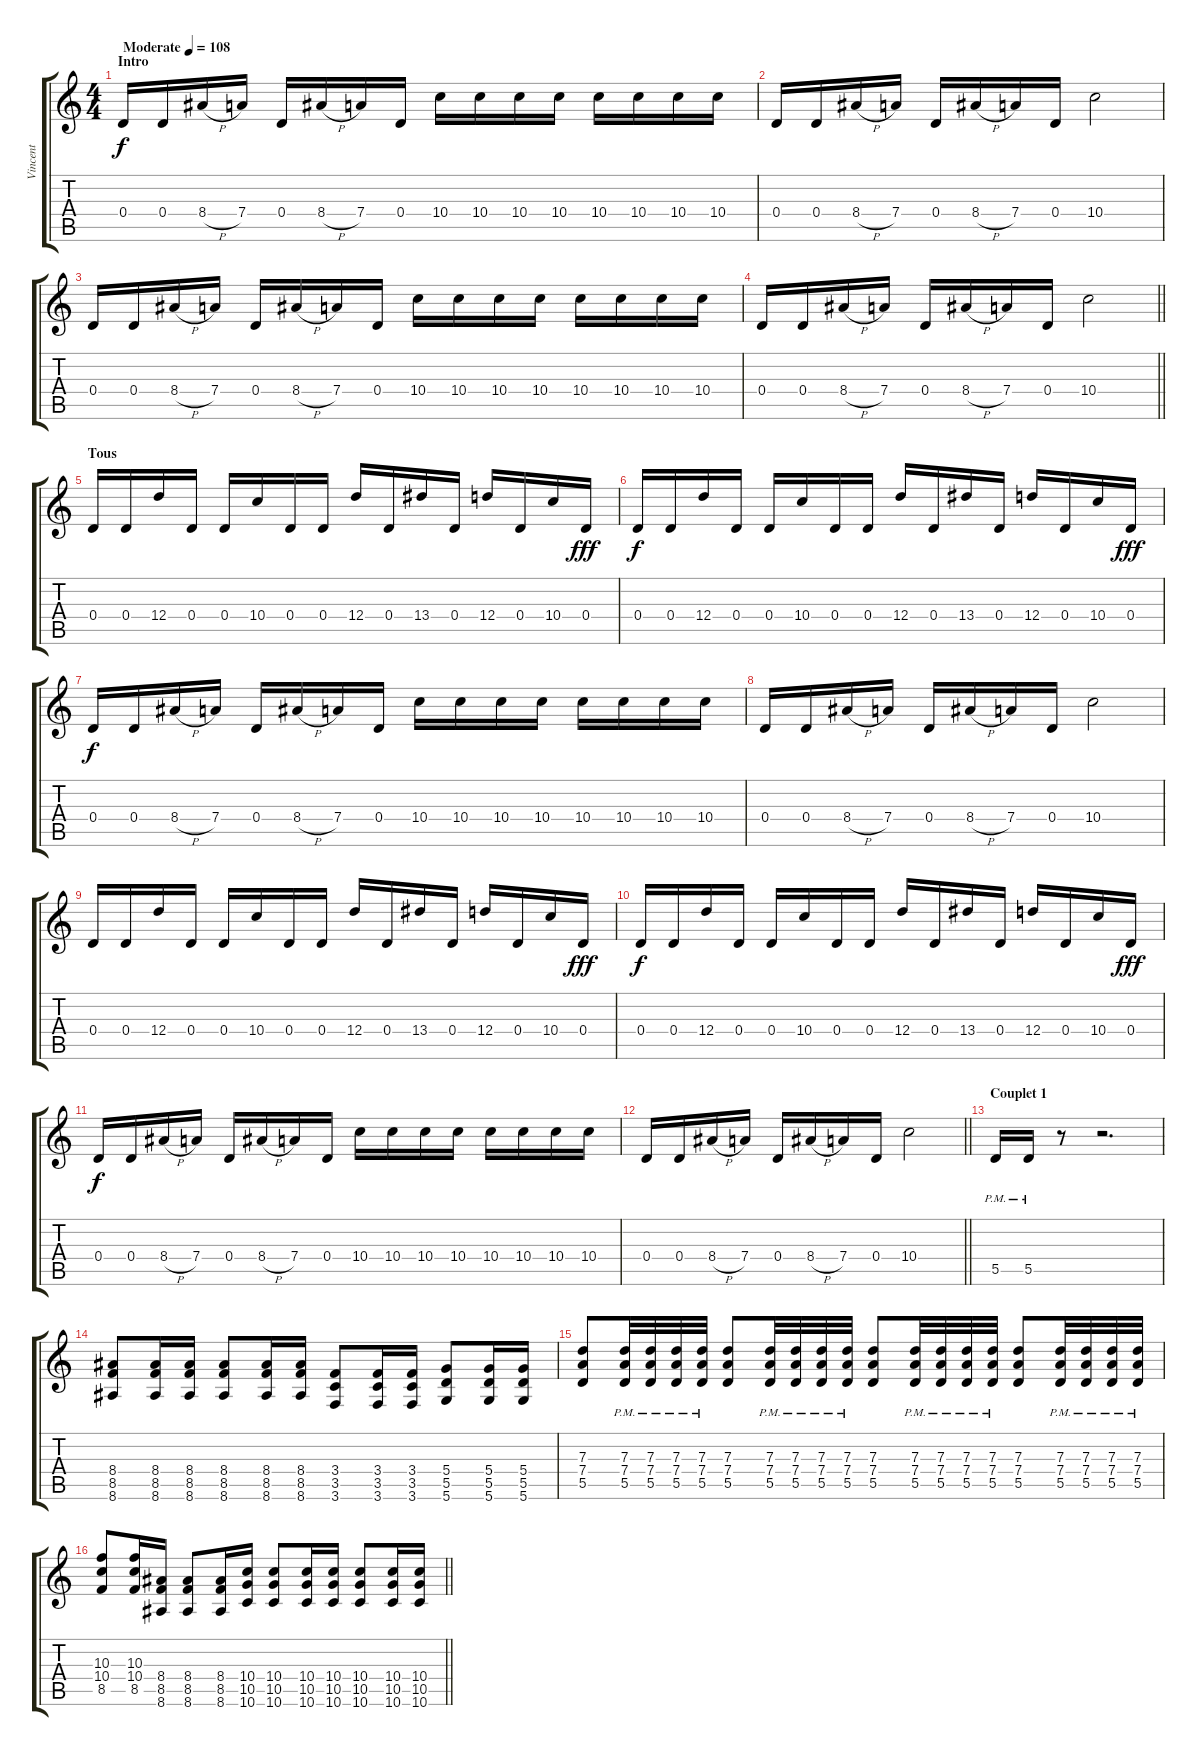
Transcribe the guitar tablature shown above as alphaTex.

\track ("Vincent" "Vincent") {instrument overdrivenguitar}
\staff {score tabs}
\tuning (E4 B3 G3 D3 A2 D2) {hide}
\ts (4 4)
\section ("" "Intro")
\tempo (108 "Moderate")
\clef g2
\ks c
0.4.16{dy f instrument overdrivenguitar} 0.4.16 8.4{h}.16 7.4.16 0.4.16 8.4{h}.16 7.4.16 0.4.16 10.4.16 10.4.16 10.4.16 10.4.16 10.4.16 10.4.16 10.4.16 10.4.16 |
0.4.16 0.4.16 8.4{h}.16 7.4.16 0.4.16 8.4{h}.16 7.4.16 0.4.16 10.4.2 |
0.4.16 0.4.16 8.4{h}.16 7.4.16 0.4.16 8.4{h}.16 7.4.16 0.4.16 10.4.16 10.4.16 10.4.16 10.4.16 10.4.16 10.4.16 10.4.16 10.4.16 |
\barLineRight lightlight
0.4.16 0.4.16 8.4{h}.16 7.4.16 0.4.16 8.4{h}.16 7.4.16 0.4.16 10.4.2 |
\section ("" "Tous")
0.4.16 0.4.16 12.4.16 0.4.16 0.4.16 10.4.16 0.4.16 0.4.16 12.4.16 0.4.16 13.4.16 0.4.16 12.4.16 0.4.16 10.4.16 0.4.16{dy fff} |
0.4.16{dy f} 0.4.16 12.4.16 0.4.16 0.4.16 10.4.16 0.4.16 0.4.16 12.4.16 0.4.16 13.4.16 0.4.16 12.4.16 0.4.16 10.4.16 0.4.16{dy fff} |
0.4.16{dy f} 0.4.16 8.4{h}.16 7.4.16 0.4.16 8.4{h}.16 7.4.16 0.4.16 10.4.16 10.4.16 10.4.16 10.4.16 10.4.16 10.4.16 10.4.16 10.4.16 |
0.4.16 0.4.16 8.4{h}.16 7.4.16 0.4.16 8.4{h}.16 7.4.16 0.4.16 10.4.2 |
0.4.16 0.4.16 12.4.16 0.4.16 0.4.16 10.4.16 0.4.16 0.4.16 12.4.16 0.4.16 13.4.16 0.4.16 12.4.16 0.4.16 10.4.16 0.4.16{dy fff} |
0.4.16{dy f} 0.4.16 12.4.16 0.4.16 0.4.16 10.4.16 0.4.16 0.4.16 12.4.16 0.4.16 13.4.16 0.4.16 12.4.16 0.4.16 10.4.16 0.4.16{dy fff} |
0.4.16{dy f} 0.4.16 8.4{h}.16 7.4.16 0.4.16 8.4{h}.16 7.4.16 0.4.16 10.4.16 10.4.16 10.4.16 10.4.16 10.4.16 10.4.16 10.4.16 10.4.16 |
\barLineRight lightlight
0.4.16 0.4.16 8.4{h}.16 7.4.16 0.4.16 8.4{h}.16 7.4.16 0.4.16 10.4.2 |
\section ("" "Couplet 1")
5.5{pm}.16 5.5{pm}.16 r.8 r.2{d} |
(8.4 8.5 8.6).8 (8.4 8.5 8.6).16 (8.4 8.5 8.6).16 (8.4 8.5 8.6).8 (8.4 8.5 8.6).16 (8.4 8.5 8.6).16 (3.4 3.5 3.6).8 (3.4 3.5 3.6).16 (3.4 3.5 3.6).16 (5.4 5.5 5.6).8 (5.4 5.5 5.6).16 (5.4 5.5 5.6).16 |
(7.3 7.4 5.5).8 (7.3{pm} 7.4{pm} 5.5{pm}).32 (7.3{pm} 7.4{pm} 5.5{pm}).32 (7.3{pm} 7.4{pm} 5.5{pm}).32 (7.3{pm} 7.4{pm} 5.5{pm}).32 (7.3 7.4 5.5).8 (7.3{pm} 7.4{pm} 5.5{pm}).32 (7.3{pm} 7.4{pm} 5.5{pm}).32 (7.3{pm} 7.4{pm} 5.5{pm}).32 (7.3{pm} 7.4{pm} 5.5{pm}).32 (7.3 7.4 5.5).8 (7.3{pm} 7.4{pm} 5.5{pm}).32 (7.3{pm} 7.4{pm} 5.5{pm}).32 (7.3{pm} 7.4{pm} 5.5{pm}).32 (7.3{pm} 7.4{pm} 5.5{pm}).32 (7.3 7.4 5.5).8 (7.3{pm} 7.4{pm} 5.5{pm}).32 (7.3{pm} 7.4{pm} 5.5{pm}).32 (7.3{pm} 7.4{pm} 5.5{pm}).32 (7.3{pm} 7.4{pm} 5.5{pm}).32 |
\barLineRight lightlight
(10.3 10.4 8.5).8 (10.3 10.4 8.5).16 (8.4 8.5 8.6).16 (8.4 8.5 8.6).8 (8.4 8.5 8.6).16 (10.4 10.5 10.6).16 (10.4 10.5 10.6).8 (10.4 10.5 10.6).16 (10.4 10.5 10.6).16 (10.4 10.5 10.6).8 (10.4 10.5 10.6).16 (10.4 10.5 10.6).16
